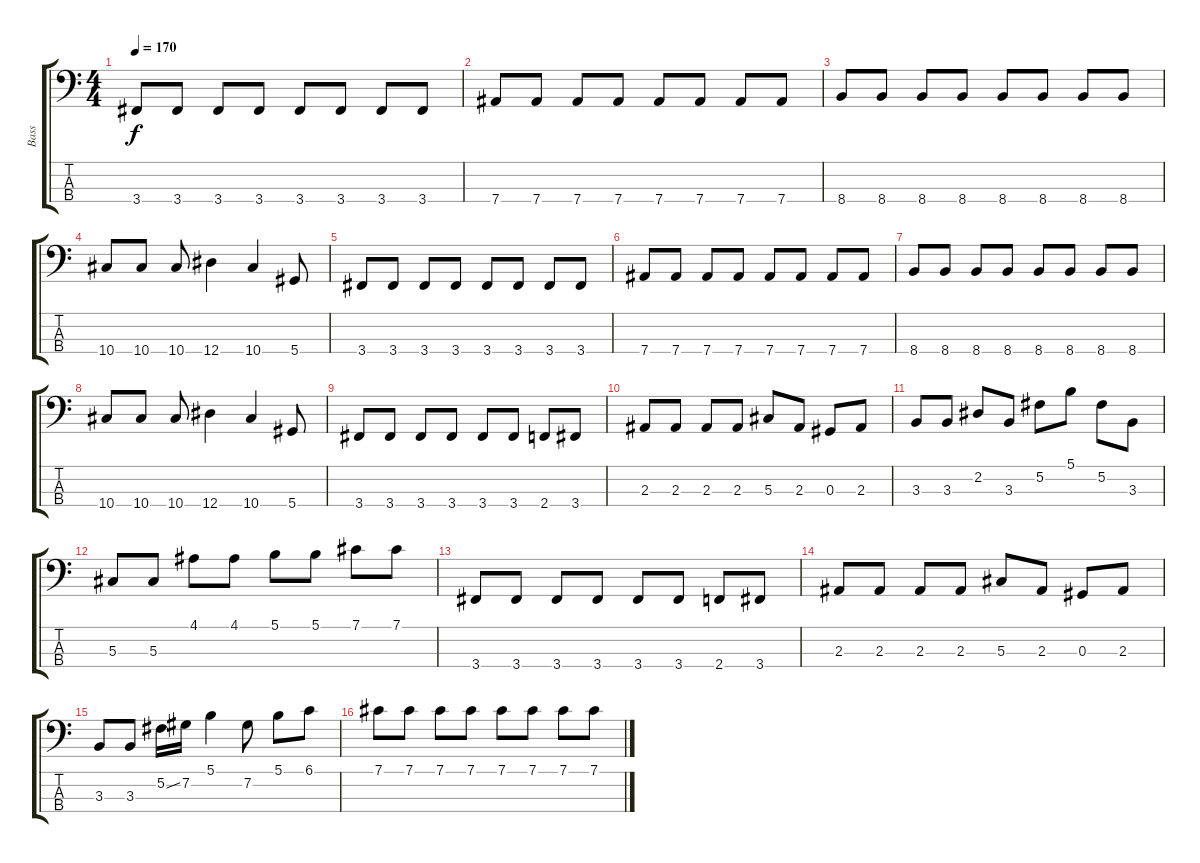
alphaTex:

\track ("Bass" "Bass") {instrument electricbasspick}
\staff {score tabs}
\tuning (Gb2 Db2 Ab1 Eb1) {hide}
\ts (4 4)
\tempo 170
\clef f4
\ks c
3.4.8{dy f instrument electricbasspick} 3.4.8 3.4.8 3.4.8 3.4.8 3.4.8 3.4.8 3.4.8 |
7.4.8 7.4.8 7.4.8 7.4.8 7.4.8 7.4.8 7.4.8 7.4.8 |
8.4.8 8.4.8 8.4.8 8.4.8 8.4.8 8.4.8 8.4.8 8.4.8 |
10.4.8 10.4.8 10.4.8 12.4.4 10.4.4 5.4.8 |
3.4.8 3.4.8 3.4.8 3.4.8 3.4.8 3.4.8 3.4.8 3.4.8 |
7.4.8 7.4.8 7.4.8 7.4.8 7.4.8 7.4.8 7.4.8 7.4.8 |
8.4.8 8.4.8 8.4.8 8.4.8 8.4.8 8.4.8 8.4.8 8.4.8 |
10.4.8 10.4.8 10.4.8 12.4.4 10.4.4 5.4.8 |
3.4.8 3.4.8 3.4.8 3.4.8 3.4.8 3.4.8 2.4.8 3.4.8 |
2.3.8 2.3.8 2.3.8 2.3.8 5.3.8 2.3.8 0.3.8 2.3.8 |
3.3.8 3.3.8 2.2.8 3.3.8 5.2.8 5.1.8 5.2.8 3.3.8 |
5.3.8 5.3.8 4.1.8 4.1.8 5.1.8 5.1.8 7.1.8 7.1.8 |
3.4.8 3.4.8 3.4.8 3.4.8 3.4.8 3.4.8 2.4.8 3.4.8 |
2.3.8 2.3.8 2.3.8 2.3.8 5.3.8 2.3.8 0.3.8 2.3.8 |
3.3.8 3.3.8 5.2{ss}.16 7.2.16 5.1.4 7.2.8 5.1.8 6.1.8 |
7.1.8 7.1.8 7.1.8 7.1.8 7.1.8 7.1.8 7.1.8 7.1.8
